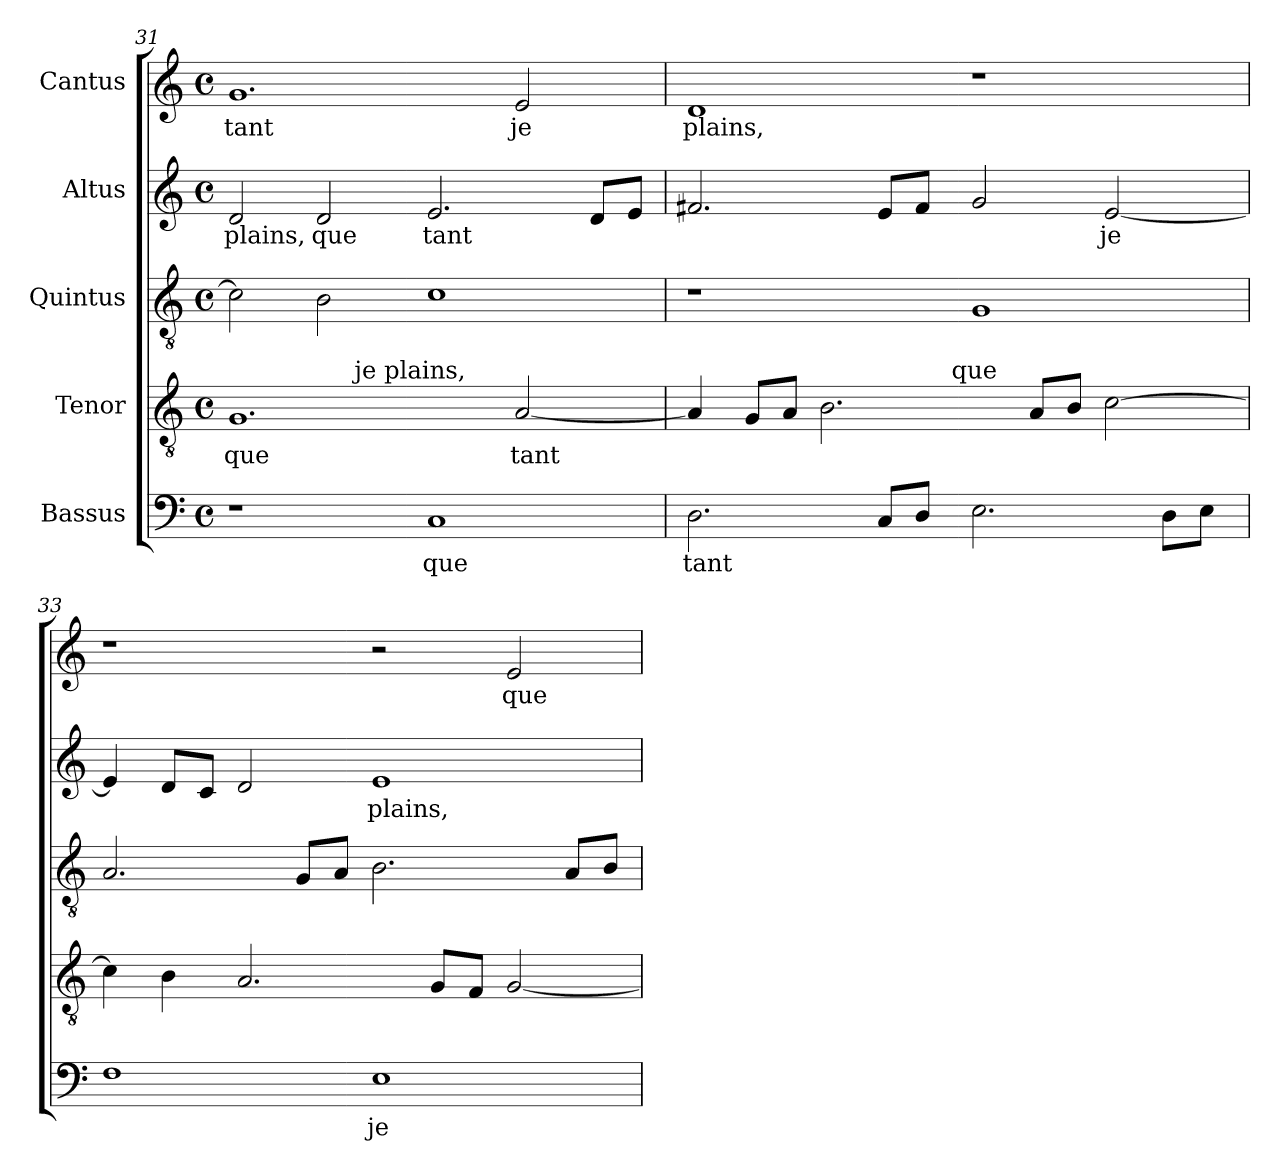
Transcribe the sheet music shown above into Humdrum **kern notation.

**kern	**text	**kern	**text	**kern	**kern	**text	**kern	**text
*part5	*part5	*part4	*part4	*part3	*part2	*part2	*part1	*part1
*staff5	*staff5	*staff4	*staff4	*staff3	*staff2	*staff2	*staff1	*staff1
*I"Bassus	*	*I"Tenor	*	*I"Quintus	*I"Altus	*	*I"Cantus	*
*clefF4	*	*clefGv2	*	*clefGv2	*clefG2	*	*clefG2	*
*M4/4	*	*M4/4	*	*M4/4	*M4/4	*	*M4/4	*
*met(c)	*	*met(c)	*	*met(c)	*met(c)	*	*met(c)	*
=31	=31	=31	=31	=31	=31	=31	=31	=31
!	!	!	!LO:LY:b:cj	!	!	!LO:LY:b:cj	!	!LO:LY:b:cj
*	*	*^	*	*	*	*	*	*
1r	.	1.G	2ryy	que	2c\]	2d/	plains,	1.g	tant
!	!	!	!	!	!	!	!LO:LY:b:cj	!	!
.	.	.	8ryy	.	2B\	2d/	que	.	.
!	!	!	!LO:TX:a:t=je plains,	!	!	!	!	!	!
.	.	.	1ryy	.	.	.	.	.	.
!	!LO:LY:b:cj	!	!	!	!	!	!LO:LY:b	!	!
1C	que	.	.	.	1c	2.e/	tant	.	.
!	!	!	!	!LO:LY:b	!	!	!	!	!LO:LY:b:cj
.	.	[<2A/	.	tant	.	.	.	2e/	je
.	.	.	4.ryy	.	.	.	.	.	.
.	.	.	.	.	.	8d/L	.	.	.
.	.	.	.	.	.	8e/J	.	.	.
=32	=32	=32	=32	=32	=32	=32	=32	=32	=32
!	!LO:LY:b	!	!	!	!	!	!	!	!LO:LY:b:cj
2.D\	tant	4A/]	2ryy	.	1r	2.f#X/	.	1d	plains,
.	.	8G/L	.	.	.	.	.	.	.
.	.	8A/J	.	.	.	.	.	.	.
.	.	2.B\	4ryy	.	.	.	.	.	.
8C/L	.	.	8ryy	.	.	8e/L	.	.	.
8D/J	.	.	16ryy	.	.	8f#/J	.	.	.
.	.	.	64ryy	.	.	.	.	.	.
!	!	!	!LO:TX:a:t=que	!	!	!	!	!	!
.	.	.	1ryy	.	.	.	.	.	.
2.E\	.	.	.	.	1G	2g/	.	1r	.
.	.	8A/L	.	.	.	.	.	.	.
.	.	8B/J	.	.	.	.	.	.	.
!	!	!	!	!	!	!	!LO:LY:b:cj	!	!
.	.	[>2c\	.	.	.	[<2e/	je	.	.
8D\L	.	.	.	.	.	.	.	.	.
8E\J	.	.	.	.	.	.	.	.	.
.	.	.	32.ryy	.	.	.	.	.	.
=33	=33	=33	=33	=33	=33	=33	=33	=33	=33
!	!	!LO:TX:a:t=tant	!	!	!	!	!	!	!
*	*	*v	*v	*	*	*	*	*	*
1F	.	4c\]	.	2.A/	4e/]	.	1r	.
.	.	4B\	.	.	8d/L	.	.	.
.	.	.	.	.	8c/J	.	.	.
.	.	2.A/	.	.	2d/	.	.	.
.	.	.	.	8G/L	.	.	.	.
.	.	.	.	8A/J	.	.	.	.
!	!LO:LY:b:cj	!	!	!	!	!LO:LY:b:cj	!	!
1E	je	.	.	2.B\	1e	plains,	2r	.
.	.	8G/L	.	.	.	.	.	.
.	.	8F/J	.	.	.	.	.	.
!	!	!	!	!	!	!	!	!LO:LY:b:cj
.	.	[>2G/	.	.	.	.	2e/	que
.	.	.	.	8A/L	.	.	.	.
.	.	.	.	8B/J	.	.	.	.
=	=	=	=	=	=	=	=	=
*-	*-	*-	*-	*-	*-	*-	*-	*-
